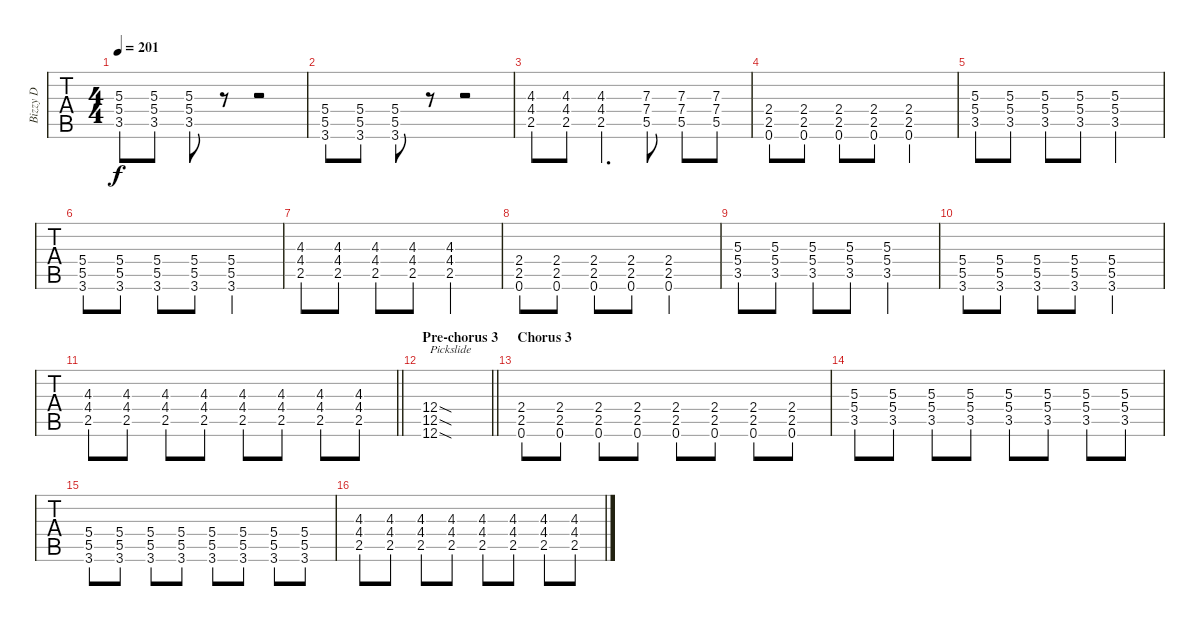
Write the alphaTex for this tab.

\track ("Bizzy D" "Bizzy D") {instrument distortionguitar}
\staff {tabs}
\tuning (E4 B3 G3 D3 A2 E2) {hide}
\ts (4 4)
\tempo 201
\clef g2
\ks c
(5.3 5.4 3.5).8{dy f} (5.3 5.4 3.5).8 (5.3 5.4 3.5).8 r.8 r.2 |
(5.4 5.5 3.6).8 (5.4 5.5 3.6).8 (5.4 5.5 3.6).8 r.8 r.2 |
(4.3 4.4 2.5).8 (4.3 4.4 2.5).8 (4.3 4.4 2.5).4{d} (7.3 7.4 5.5).8 (7.3 7.4 5.5).8 (7.3 7.4 5.5).8 |
(2.4 2.5 0.6).8 (2.4 2.5 0.6).8 (2.4 2.5 0.6).8 (2.4 2.5 0.6).8 (2.4 2.5 0.6).2 |
(5.3 5.4 3.5).8 (5.3 5.4 3.5).8 (5.3 5.4 3.5).8 (5.3 5.4 3.5).8 (5.3 5.4 3.5).2 |
(5.4 5.5 3.6).8 (5.4 5.5 3.6).8 (5.4 5.5 3.6).8 (5.4 5.5 3.6).8 (5.4 5.5 3.6).2 |
(4.3 4.4 2.5).8 (4.3 4.4 2.5).8 (4.3 4.4 2.5).8 (4.3 4.4 2.5).8 (4.3 4.4 2.5).2 |
(2.4 2.5 0.6).8 (2.4 2.5 0.6).8 (2.4 2.5 0.6).8 (2.4 2.5 0.6).8 (2.4 2.5 0.6).2 |
(5.3 5.4 3.5).8 (5.3 5.4 3.5).8 (5.3 5.4 3.5).8 (5.3 5.4 3.5).8 (5.3 5.4 3.5).2 |
(5.4 5.5 3.6).8 (5.4 5.5 3.6).8 (5.4 5.5 3.6).8 (5.4 5.5 3.6).8 (5.4 5.5 3.6).2 |
\barLineRight lightlight
(4.3 4.4 2.5).8 (4.3 4.4 2.5).8 (4.3 4.4 2.5).8 (4.3 4.4 2.5).8 (4.3 4.4 2.5).8 (4.3 4.4 2.5).8 (4.3 4.4 2.5).8 (4.3 4.4 2.5).8 |
\section ("" "Pre-chorus 3")
\barLineRight lightlight
(12.4{sod} 12.5{sod} 12.6{sod}).1{txt "Pickslide"} |
\section ("" "Chorus 3")
(2.4 2.5 0.6).8 (2.4 2.5 0.6).8 (2.4 2.5 0.6).8 (2.4 2.5 0.6).8 (2.4 2.5 0.6).8 (2.4 2.5 0.6).8 (2.4 2.5 0.6).8 (2.4 2.5 0.6).8 |
(5.3 5.4 3.5).8 (5.3 5.4 3.5).8 (5.3 5.4 3.5).8 (5.3 5.4 3.5).8 (5.3 5.4 3.5).8 (5.3 5.4 3.5).8 (5.3 5.4 3.5).8 (5.3 5.4 3.5).8 |
(5.4 5.5 3.6).8 (5.4 5.5 3.6).8 (5.4 5.5 3.6).8 (5.4 5.5 3.6).8 (5.4 5.5 3.6).8 (5.4 5.5 3.6).8 (5.4 5.5 3.6).8 (5.4 5.5 3.6).8 |
(4.3 4.4 2.5).8 (4.3 4.4 2.5).8 (4.3 4.4 2.5).8 (4.3 4.4 2.5).8 (4.3 4.4 2.5).8 (4.3 4.4 2.5).8 (4.3 4.4 2.5).8 (4.3 4.4 2.5).8
